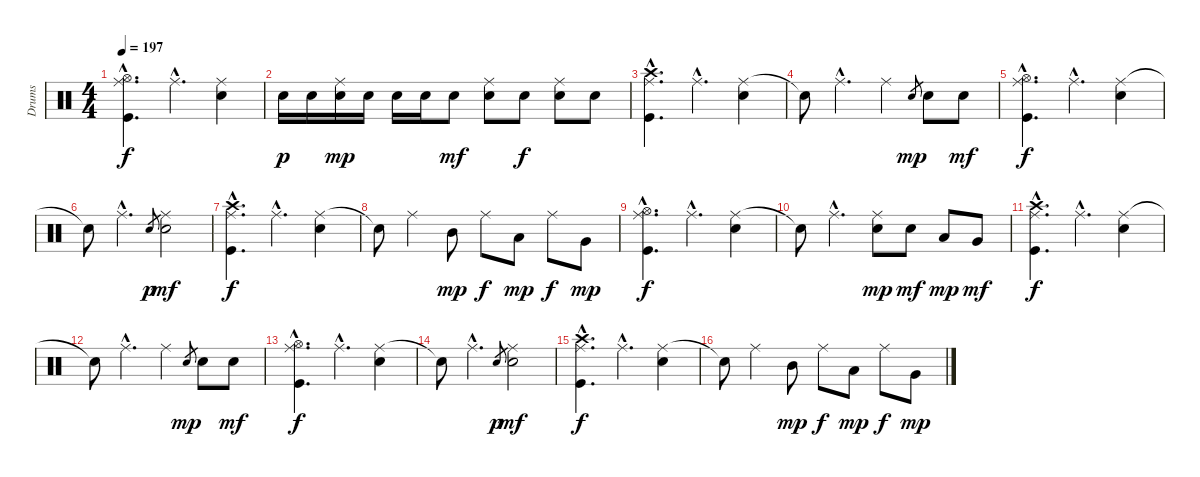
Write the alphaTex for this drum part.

\track ("Drums" "Drums") {instrument percussion}
\staff {score}
\articulation defaults
\ts (4 4)
\tempo 197
\clef neutral
\ks c
("Hi-Hat (open)"{hac} "Ride (middle)"{hac} "Kick (hit)"{hac}).4{d dy f} "Ride (middle)"{hac}.4{d} ("Ride (middle)" "Electric Snare (hit)").4 |
"Electric Snare (hit)".16{dy p} "Electric Snare (hit)".16 ("Ride (middle)" "Electric Snare (hit)").16{dy mp} "Electric Snare (hit)".16 "Electric Snare (hit)".16 "Electric Snare (hit)".16 "Electric Snare (hit)".8{dy mf} ("Ride (middle)" "Electric Snare (hit)").8 "Electric Snare (hit)".8{dy f} ("Ride (middle)" "Electric Snare (hit)").8 "Electric Snare (hit)".8 |
("Crash high (hit)"{hac} "Ride (middle)"{hac} "Kick (hit)"{hac}).4{d} "Ride (middle)"{hac}.4{d} ("Ride (middle)" "Electric Snare (hit)").4 |
"Snare (hit)"{t}.8 "Ride (middle)"{hac}.4{d} "Ride (middle)".4 "Electric Snare (hit)".8{gr dy mp} "Electric Snare (hit)".8 "Electric Snare (hit)".8{dy mf} |
("Hi-Hat (open)"{hac} "Ride (middle)"{hac} "Kick (hit)"{hac}).4{d dy f} "Ride (middle)"{hac}.4{d} ("Ride (middle)" "Electric Snare (hit)").4 |
"Snare (hit)"{t}.8 "Ride (middle)"{hac}.4{d} "Electric Snare (hit)".8{gr dy p} ("Ride (middle)" "Electric Snare (hit)").2{dy mf} |
("Crash high (hit)"{hac} "Ride (middle)"{hac} "Kick (hit)"{hac}).4{d dy f} "Ride (middle)"{hac}.4{d} ("Ride (middle)" "Electric Snare (hit)").4 |
"Snare (hit)"{t}.8 "Ride (middle)".4 "Mid Tom (hit)".8{dy mp} "Ride (middle)".8{dy f} "Low Tom (hit)".8{dy mp} "Ride (middle)".8{dy f} "Very Low Tom (hit)".8{dy mp} |
("Hi-Hat (open)"{hac} "Ride (middle)"{hac} "Kick (hit)"{hac}).4{d dy f} "Ride (middle)"{hac}.4{d} ("Ride (middle)" "Electric Snare (hit)").4 |
"Snare (hit)"{t}.8 "Ride (middle)"{hac}.4{d} ("Ride (middle)" "Electric Snare (hit)").8{dy mp} "Electric Snare (hit)".8{dy mf} "Low Tom (hit)".8{dy mp} "Very Low Tom (hit)".8{dy mf} |
("Crash high (hit)"{hac} "Ride (middle)"{hac} "Kick (hit)"{hac}).4{d dy f} "Ride (middle)"{hac}.4{d} ("Ride (middle)" "Electric Snare (hit)").4 |
"Snare (hit)"{t}.8 "Ride (middle)"{hac}.4{d} "Ride (middle)".4 "Electric Snare (hit)".8{gr dy mp} "Electric Snare (hit)".8 "Electric Snare (hit)".8{dy mf} |
("Hi-Hat (open)"{hac} "Ride (middle)"{hac} "Kick (hit)"{hac}).4{d dy f} "Ride (middle)"{hac}.4{d} ("Ride (middle)" "Electric Snare (hit)").4 |
"Snare (hit)"{t}.8 "Ride (middle)"{hac}.4{d} "Electric Snare (hit)".8{gr dy p} ("Ride (middle)" "Electric Snare (hit)").2{dy mf} |
("Crash high (hit)"{hac} "Ride (middle)"{hac} "Kick (hit)"{hac}).4{d dy f} "Ride (middle)"{hac}.4{d} ("Ride (middle)" "Electric Snare (hit)").4 |
"Snare (hit)"{t}.8 "Ride (middle)".4 "Mid Tom (hit)".8{dy mp} "Ride (middle)".8{dy f} "Low Tom (hit)".8{dy mp} "Ride (middle)".8{dy f} "Very Low Tom (hit)".8{dy mp}
